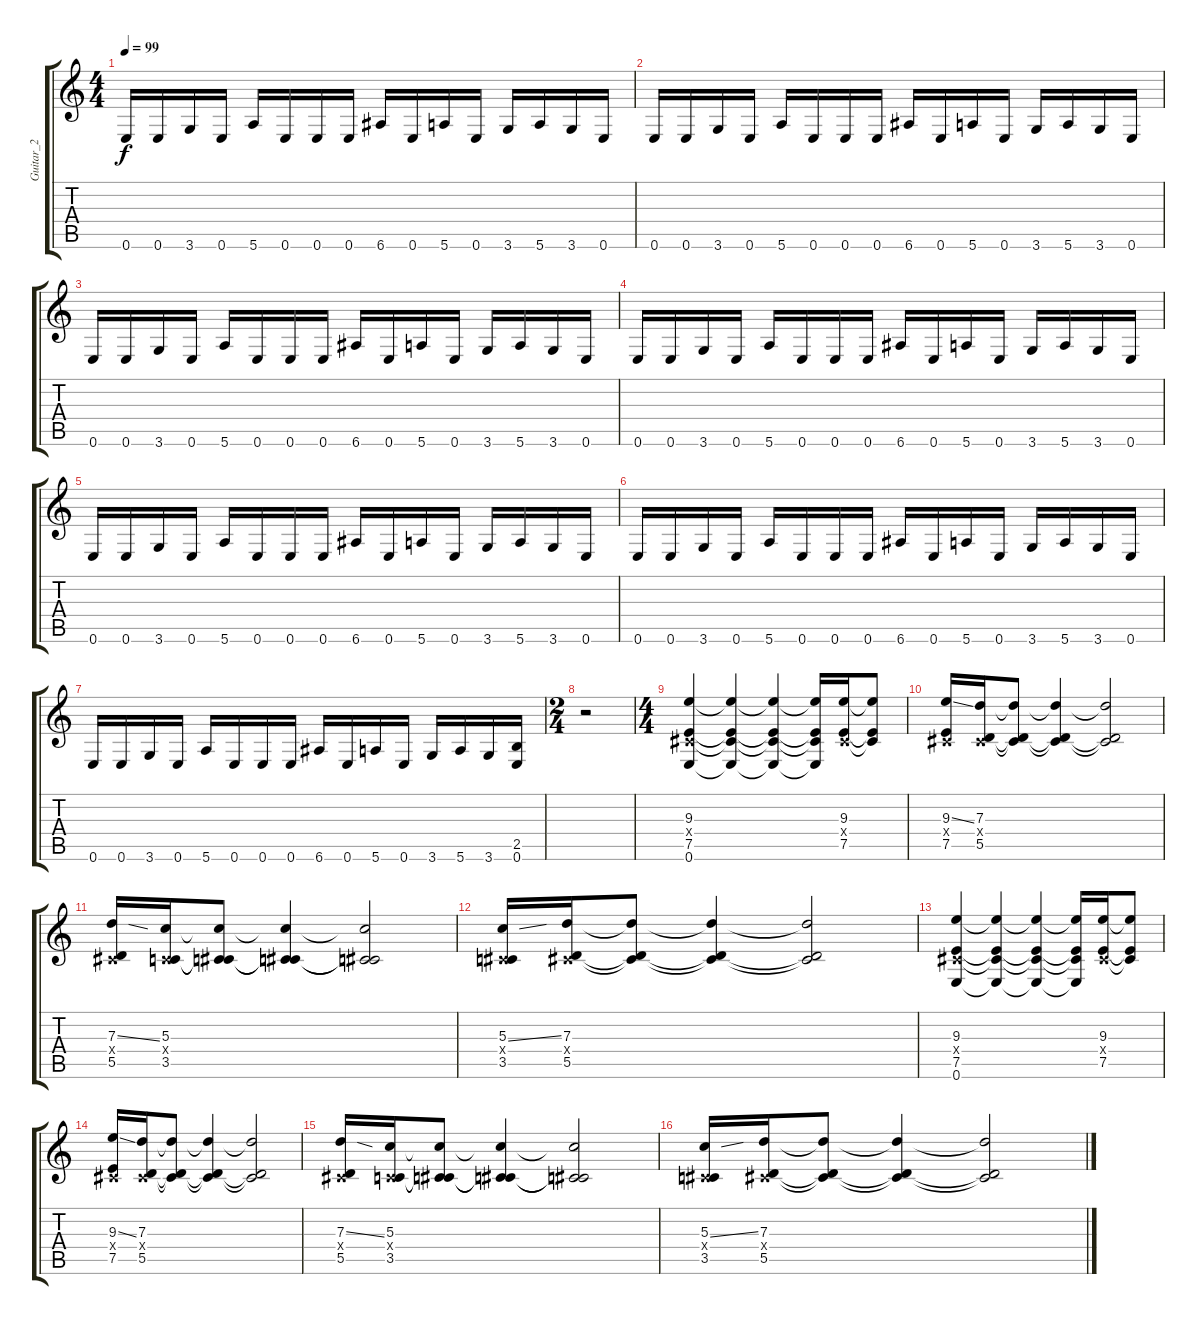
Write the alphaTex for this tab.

\track ("Guitar_2" "Guitar_2") {instrument overdrivenguitar}
\staff {score tabs}
\tuning (E4 B3 G3 D3 A2 E2) {hide}
\ts (4 4)
\tempo 99
\clef g2
\ks c
0.6.16{dy f} 0.6.16 3.6.16 0.6.16 5.6.16 0.6.16 0.6.16 0.6.16 6.6.16 0.6.16 5.6.16 0.6.16 3.6.16 5.6.16 3.6.16 0.6.16 |
0.6.16 0.6.16 3.6.16 0.6.16 5.6.16 0.6.16 0.6.16 0.6.16 6.6.16 0.6.16 5.6.16 0.6.16 3.6.16 5.6.16 3.6.16 0.6.16 |
0.6.16 0.6.16 3.6.16 0.6.16 5.6.16 0.6.16 0.6.16 0.6.16 6.6.16 0.6.16 5.6.16 0.6.16 3.6.16 5.6.16 3.6.16 0.6.16 |
0.6.16 0.6.16 3.6.16 0.6.16 5.6.16 0.6.16 0.6.16 0.6.16 6.6.16 0.6.16 5.6.16 0.6.16 3.6.16 5.6.16 3.6.16 0.6.16 |
0.6.16 0.6.16 3.6.16 0.6.16 5.6.16 0.6.16 0.6.16 0.6.16 6.6.16 0.6.16 5.6.16 0.6.16 3.6.16 5.6.16 3.6.16 0.6.16 |
0.6.16 0.6.16 3.6.16 0.6.16 5.6.16 0.6.16 0.6.16 0.6.16 6.6.16 0.6.16 5.6.16 0.6.16 3.6.16 5.6.16 3.6.16 0.6.16 |
0.6.16 0.6.16 3.6.16 0.6.16 5.6.16 0.6.16 0.6.16 0.6.16 6.6.16 0.6.16 5.6.16 0.6.16 3.6.16 5.6.16 3.6.16 (2.5 0.6).16 |
\ts (2 4)
r.2 |
\ts (4 4)
(9.3 -1.4{x} 7.5 0.6).4 (9.3{t} -1.4{t} 7.5{t} 0.6{t}).4 (9.3{t} -1.4{t} 7.5{t} 0.6{t}).4 (9.3{t} -1.4{t} 7.5{t} 0.6{t}).16 (9.3 -1.4{x} 7.5).16 (9.3{t} -1.4{t} 7.5{t}).8 |
(9.3{ss} -1.4{x} 7.5).16 (7.3 -1.4{x} 5.5).16 (7.3{t} -1.4{t} 5.5{t}).8 (7.3{t} -1.4{t} 5.5{t}).4 (7.3{t} -1.4{t} 5.5{t}).2 |
(7.3{ss} -1.4{x} 5.5).16 (5.3 -1.4{x} 3.5).16 (5.3{t} -1.4{t} 3.5{t}).8 (5.3{t} -1.4{t} 3.5{t}).4 (5.3{t} -1.4{t} 3.5{t}).2 |
(5.3{ss} -1.4{x} 3.5).16 (7.3 -1.4{x} 5.5).16 (7.3{t} -1.4{t} 5.5{t}).8 (7.3{t} -1.4{t} 5.5{t}).4 (7.3{t} -1.4{t} 5.5{t}).2 |
(9.3 -1.4{x} 7.5 0.6).4 (9.3{t} -1.4{t} 7.5{t} 0.6{t}).4 (9.3{t} -1.4{t} 7.5{t} 0.6{t}).4 (9.3{t} -1.4{t} 7.5{t} 0.6{t}).16 (9.3 -1.4{x} 7.5).16 (9.3{t} -1.4{t} 7.5{t}).8 |
(9.3{ss} -1.4{x} 7.5).16 (7.3 -1.4{x} 5.5).16 (7.3{t} -1.4{t} 5.5{t}).8 (7.3{t} -1.4{t} 5.5{t}).4 (7.3{t} -1.4{t} 5.5{t}).2 |
(7.3{ss} -1.4{x} 5.5).16 (5.3 -1.4{x} 3.5).16 (5.3{t} -1.4{t} 3.5{t}).8 (5.3{t} -1.4{t} 3.5{t}).4 (5.3{t} -1.4{t} 3.5{t}).2 |
(5.3{ss} -1.4{x} 3.5).16 (7.3 -1.4{x} 5.5).16 (7.3{t} -1.4{t} 5.5{t}).8 (7.3{t} -1.4{t} 5.5{t}).4 (7.3{t} -1.4{t} 5.5{t}).2
